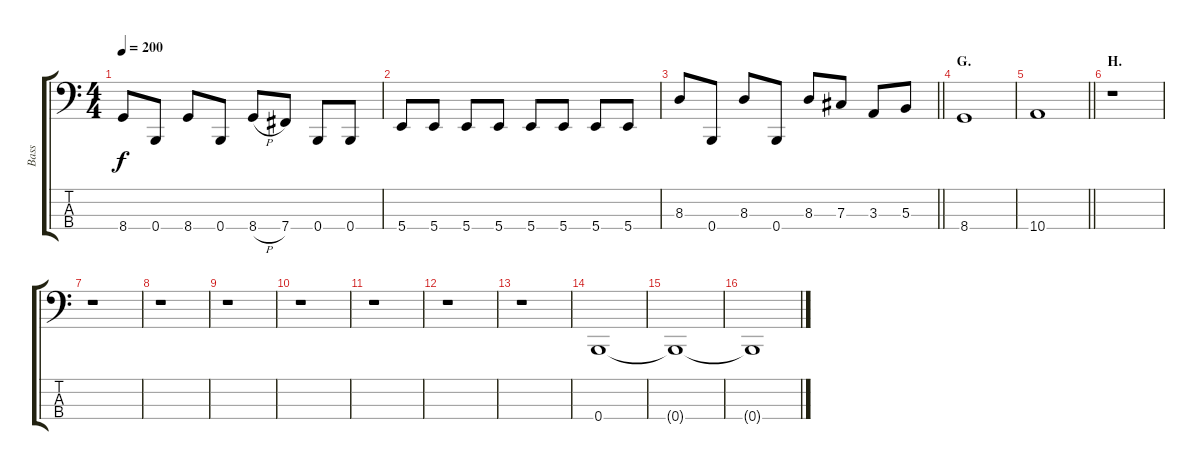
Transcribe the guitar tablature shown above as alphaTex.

\track ("Bass" "Bass") {instrument electricbasspick}
\staff {score tabs}
\tuning (E2 B1 Gb1 B0) {hide}
\ts (4 4)
\tempo 200
\clef f4
\ks c
8.4.8{dy f} 0.4.8 8.4.8 0.4.8 8.4{h}.8 7.4.8 0.4.8 0.4.8 |
5.4.8 5.4.8 5.4.8 5.4.8 5.4.8 5.4.8 5.4.8 5.4.8 |
\barLineRight lightlight
8.3.8 0.4.8 8.3.8 0.4.8 8.3.8 7.3.8 3.3.8 5.3.8 |
\section ("" "G.")
8.4.1 |
\barLineRight lightlight
10.4.1 |
\section ("" "H.")
r.1 |
r.1 |
r.1 |
r.1 |
r.1 |
r.1 |
r.1 |
r.1 |
0.4.1 |
0.4{t}.1 |
0.4{t}.1
